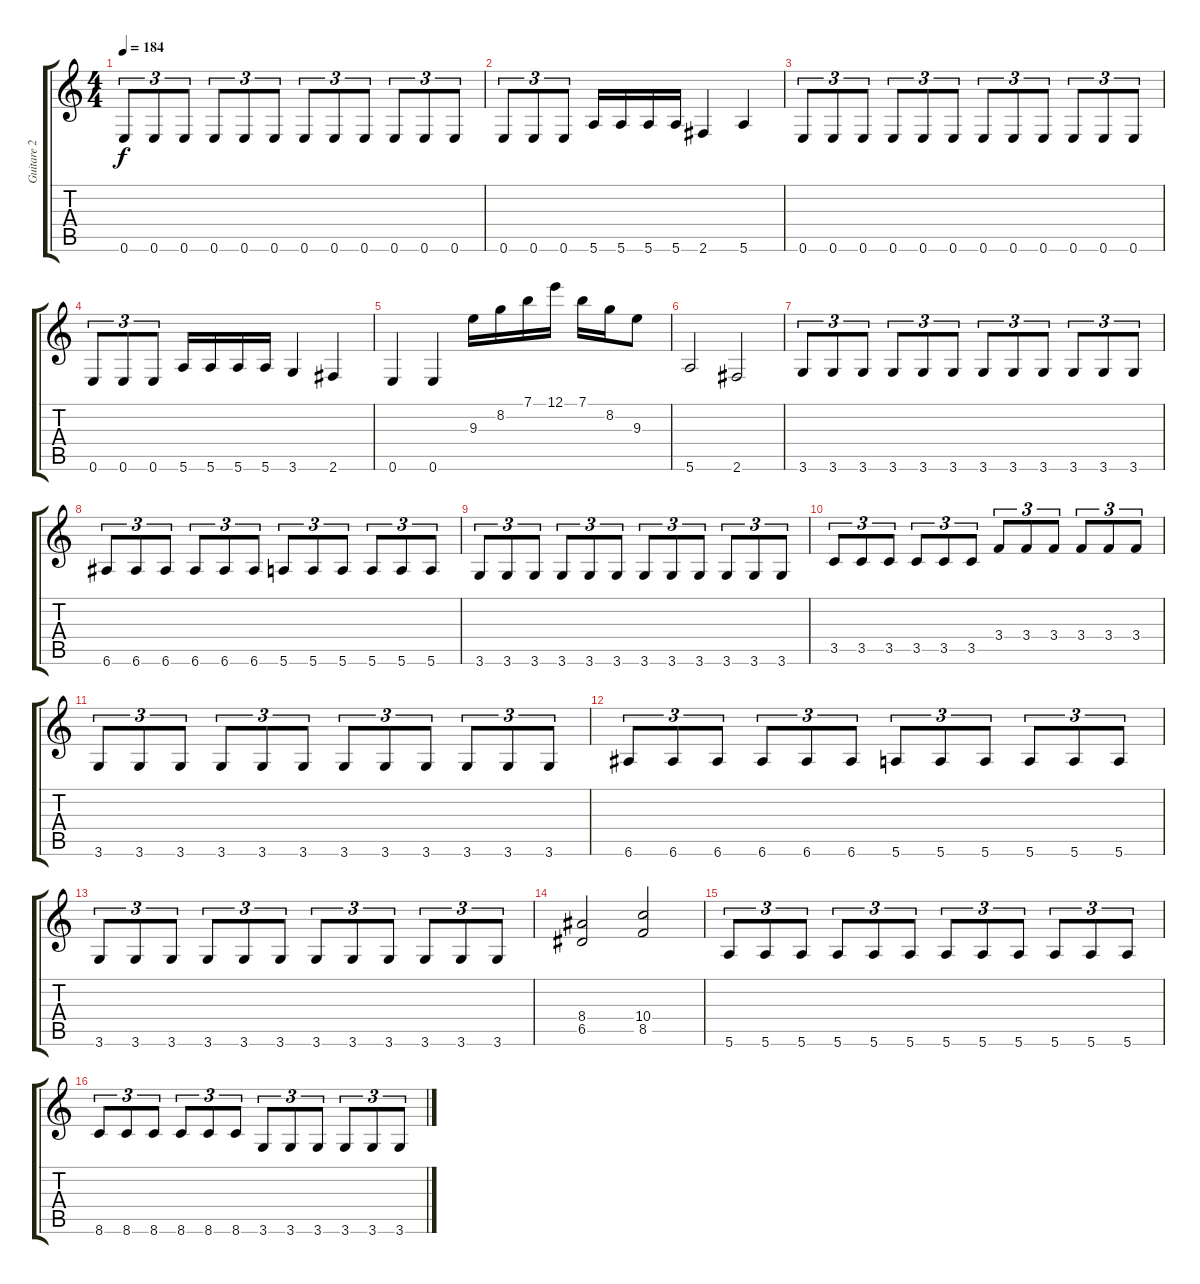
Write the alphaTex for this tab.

\track ("Guitare 2" "Guitare 2") {instrument overdrivenguitar}
\staff {score tabs}
\tuning (E4 B3 G3 D3 A2 E2) {hide}
\ts (4 4)
\tempo 184
\clef g2
\ks c
0.6.8{tu (3 2) dy f} 0.6.8{tu (3 2)} 0.6.8{tu (3 2)} 0.6.8{tu (3 2)} 0.6.8{tu (3 2)} 0.6.8{tu (3 2)} 0.6.8{tu (3 2)} 0.6.8{tu (3 2)} 0.6.8{tu (3 2)} 0.6.8{tu (3 2)} 0.6.8{tu (3 2)} 0.6.8{tu (3 2)} |
0.6.8{tu (3 2)} 0.6.8{tu (3 2)} 0.6.8{tu (3 2)} 5.6.16 5.6.16 5.6.16 5.6.16 2.6.4 5.6.4 |
0.6.8{tu (3 2)} 0.6.8{tu (3 2)} 0.6.8{tu (3 2)} 0.6.8{tu (3 2)} 0.6.8{tu (3 2)} 0.6.8{tu (3 2)} 0.6.8{tu (3 2)} 0.6.8{tu (3 2)} 0.6.8{tu (3 2)} 0.6.8{tu (3 2)} 0.6.8{tu (3 2)} 0.6.8{tu (3 2)} |
0.6.8{tu (3 2)} 0.6.8{tu (3 2)} 0.6.8{tu (3 2)} 5.6.16 5.6.16 5.6.16 5.6.16 3.6.4 2.6.4 |
0.6.4 0.6.4 9.3.16 8.2.16 7.1.16 12.1.16 7.1.16 8.2.16 9.3.8 |
5.6.2 2.6.2 |
3.6.8{tu (3 2)} 3.6.8{tu (3 2)} 3.6.8{tu (3 2)} 3.6.8{tu (3 2)} 3.6.8{tu (3 2)} 3.6.8{tu (3 2)} 3.6.8{tu (3 2)} 3.6.8{tu (3 2)} 3.6.8{tu (3 2)} 3.6.8{tu (3 2)} 3.6.8{tu (3 2)} 3.6.8{tu (3 2)} |
6.6.8{tu (3 2)} 6.6.8{tu (3 2)} 6.6.8{tu (3 2)} 6.6.8{tu (3 2)} 6.6.8{tu (3 2)} 6.6.8{tu (3 2)} 5.6.8{tu (3 2)} 5.6.8{tu (3 2)} 5.6.8{tu (3 2)} 5.6.8{tu (3 2)} 5.6.8{tu (3 2)} 5.6.8{tu (3 2)} |
3.6.8{tu (3 2)} 3.6.8{tu (3 2)} 3.6.8{tu (3 2)} 3.6.8{tu (3 2)} 3.6.8{tu (3 2)} 3.6.8{tu (3 2)} 3.6.8{tu (3 2)} 3.6.8{tu (3 2)} 3.6.8{tu (3 2)} 3.6.8{tu (3 2)} 3.6.8{tu (3 2)} 3.6.8{tu (3 2)} |
3.5.8{tu (3 2)} 3.5.8{tu (3 2)} 3.5.8{tu (3 2)} 3.5.8{tu (3 2)} 3.5.8{tu (3 2)} 3.5.8{tu (3 2)} 3.4.8{tu (3 2)} 3.4.8{tu (3 2)} 3.4.8{tu (3 2)} 3.4.8{tu (3 2)} 3.4.8{tu (3 2)} 3.4.8{tu (3 2)} |
3.6.8{tu (3 2)} 3.6.8{tu (3 2)} 3.6.8{tu (3 2)} 3.6.8{tu (3 2)} 3.6.8{tu (3 2)} 3.6.8{tu (3 2)} 3.6.8{tu (3 2)} 3.6.8{tu (3 2)} 3.6.8{tu (3 2)} 3.6.8{tu (3 2)} 3.6.8{tu (3 2)} 3.6.8{tu (3 2)} |
6.6.8{tu (3 2)} 6.6.8{tu (3 2)} 6.6.8{tu (3 2)} 6.6.8{tu (3 2)} 6.6.8{tu (3 2)} 6.6.8{tu (3 2)} 5.6.8{tu (3 2)} 5.6.8{tu (3 2)} 5.6.8{tu (3 2)} 5.6.8{tu (3 2)} 5.6.8{tu (3 2)} 5.6.8{tu (3 2)} |
3.6.8{tu (3 2)} 3.6.8{tu (3 2)} 3.6.8{tu (3 2)} 3.6.8{tu (3 2)} 3.6.8{tu (3 2)} 3.6.8{tu (3 2)} 3.6.8{tu (3 2)} 3.6.8{tu (3 2)} 3.6.8{tu (3 2)} 3.6.8{tu (3 2)} 3.6.8{tu (3 2)} 3.6.8{tu (3 2)} |
(8.4 6.5).2 (10.4 8.5).2 |
5.6.8{tu (3 2)} 5.6.8{tu (3 2)} 5.6.8{tu (3 2)} 5.6.8{tu (3 2)} 5.6.8{tu (3 2)} 5.6.8{tu (3 2)} 5.6.8{tu (3 2)} 5.6.8{tu (3 2)} 5.6.8{tu (3 2)} 5.6.8{tu (3 2)} 5.6.8{tu (3 2)} 5.6.8{tu (3 2)} |
8.6.8{tu (3 2)} 8.6.8{tu (3 2)} 8.6.8{tu (3 2)} 8.6.8{tu (3 2)} 8.6.8{tu (3 2)} 8.6.8{tu (3 2)} 3.6.8{tu (3 2)} 3.6.8{tu (3 2)} 3.6.8{tu (3 2)} 3.6.8{tu (3 2)} 3.6.8{tu (3 2)} 3.6.8{tu (3 2)}
